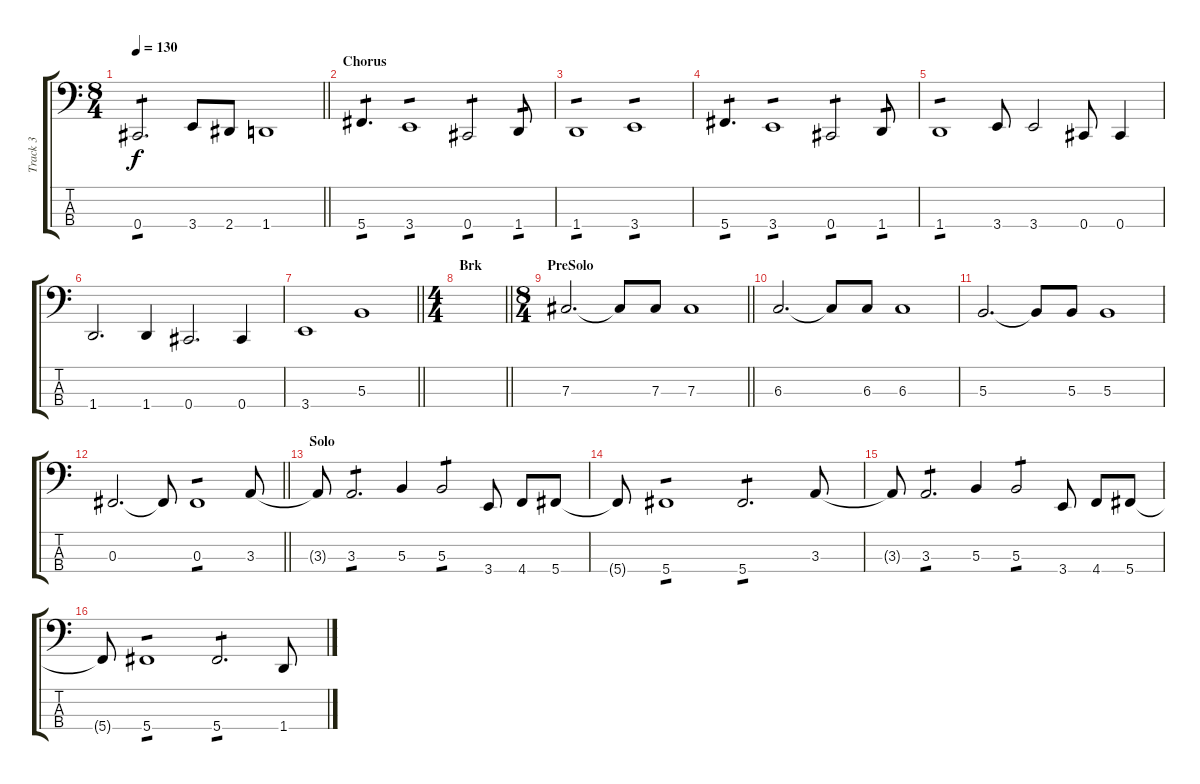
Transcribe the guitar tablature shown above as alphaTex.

\track ("Track 3" "Track 3") {instrument acousticguitarnylon}
\staff {score tabs}
\tuning (E2 B1 Gb1 Db1) {hide}
\ts (8 4)
\tempo 130
\clef f4
\barLineRight lightlight
\ks c
0.4.2{d tp 1 dy f} 3.4.8 2.4.8 1.4.1 |
\section ("" "Chorus")
5.4.4{d tp 1} 3.4.1{tp 1} 0.4.2{tp 1} 1.4.8{tp 1} |
1.4.1{tp 1} 3.4.1{tp 1} |
5.4.4{d tp 1} 3.4.1{tp 1} 0.4.2{tp 1} 1.4.8{tp 1} |
1.4.1{tp 1} 3.4.8 3.4.2 0.4.8 0.4.4 |
1.4.2{d} 1.4.4 0.4.2{d} 0.4.4 |
\barLineRight lightlight
3.4.1 5.3.1 |
\ts (4 4)
\section ("" "Brk")
\barLineRight lightlight
|
\ts (8 4)
\section ("" "PreSolo")
\barLineRight lightlight
7.3.2{d} 7.3{t}.8 7.3.8 7.3.1 |
6.3.2{d} 6.3{t}.8 6.3.8 6.3.1 |
5.3.2{d} 5.3{t}.8 5.3.8 5.3.1 |
\barLineRight lightlight
0.3.2{d} 0.3{t}.8 0.3.1{tp 1} 3.3.8 |
\section ("" "Solo")
3.3{t}.8 3.3.2{d tp 1} 5.3.4 5.3.2{tp 1} 3.4.8 4.4.8 5.4.8 |
5.4{t}.8 5.4.1{tp 1} 5.4.2{d tp 1} 3.3.8 |
3.3{t}.8 3.3.2{d tp 1} 5.3.4 5.3.2{tp 1} 3.4.8 4.4.8 5.4.8 |
5.4{t}.8 5.4.1{tp 1} 5.4.2{d tp 1} 1.4.8
